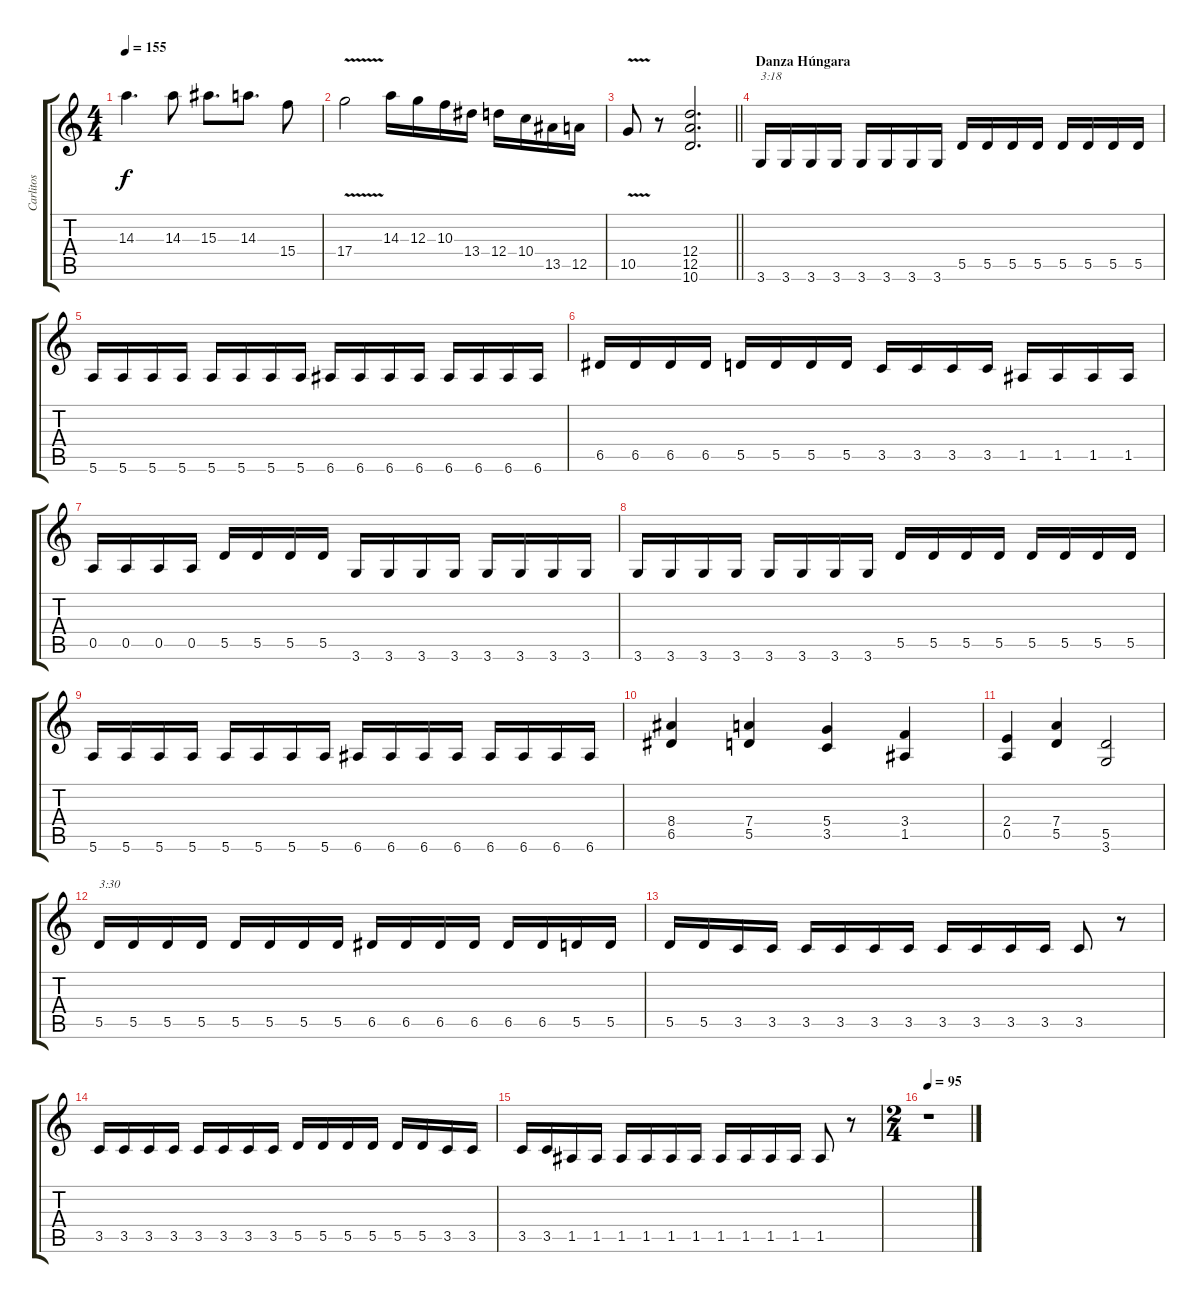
\track ("Carlitos" "Carlitos") {instrument distortionguitar}
\staff {score tabs}
\tuning (E4 B3 G3 D3 A2 E2) {hide}
\ts (4 4)
\tempo 155
\clef g2
\ks c
14.3.4{d dy f} 14.3.8 15.3.8{d} 14.3.8{d} 15.4.8 |
17.4{v}.2 14.3.16 12.3.16 10.3.16 13.4.16 12.4.16 10.4.16 13.5.16 12.5.16 |
\barLineRight lightlight
10.5{v}.8 r.8 (12.4 12.5 10.6).2{d} |
\section ("" "Danza Húngara")
3.6.16{txt "3:18" volume 0} 3.6.16 3.6.16 3.6.16 3.6.16 3.6.16 3.6.16 3.6.16 5.5.16 5.5.16 5.5.16 5.5.16 5.5.16 5.5.16 5.5.16 5.5.16 |
5.6.16 5.6.16 5.6.16 5.6.16 5.6.16 5.6.16 5.6.16 5.6.16 6.6.16 6.6.16 6.6.16 6.6.16 6.6.16 6.6.16 6.6.16 6.6.16 |
6.5.16 6.5.16 6.5.16 6.5.16 5.5.16 5.5.16 5.5.16 5.5.16 3.5.16 3.5.16 3.5.16 3.5.16 1.5.16 1.5.16 1.5.16 1.5.16 |
0.5.16 0.5.16 0.5.16 0.5.16 5.5.16 5.5.16 5.5.16 5.5.16 3.6.16 3.6.16 3.6.16 3.6.16 3.6.16 3.6.16 3.6.16 3.6.16 |
3.6.16 3.6.16 3.6.16 3.6.16 3.6.16 3.6.16 3.6.16 3.6.16 5.5.16 5.5.16 5.5.16 5.5.16 5.5.16 5.5.16 5.5.16 5.5.16 |
5.6.16 5.6.16 5.6.16 5.6.16 5.6.16 5.6.16 5.6.16 5.6.16 6.6.16 6.6.16 6.6.16 6.6.16 6.6.16 6.6.16 6.6.16 6.6.16 |
(8.4 6.5).4 (7.4 5.5).4 (5.4 3.5).4 (3.4 1.5).4 |
(2.4 0.5).4 (7.4 5.5).4 (5.5 3.6).2 |
5.5.16{txt "3:30"} 5.5.16 5.5.16 5.5.16 5.5.16 5.5.16 5.5.16 5.5.16 6.5.16 6.5.16 6.5.16 6.5.16 6.5.16 6.5.16 5.5.16 5.5.16 |
5.5.16 5.5.16 3.5.16 3.5.16 3.5.16 3.5.16 3.5.16 3.5.16 3.5.16 3.5.16 3.5.16 3.5.16 3.5.8 r.8 |
3.5.16 3.5.16 3.5.16 3.5.16 3.5.16 3.5.16 3.5.16 3.5.16 5.5.16 5.5.16 5.5.16 5.5.16 5.5.16 5.5.16 3.5.16 3.5.16 |
3.5.16 3.5.16 1.5.16 1.5.16 1.5.16 1.5.16 1.5.16 1.5.16 1.5.16 1.5.16 1.5.16 1.5.16 1.5.8 r.8 |
\ts (2 4)
\tempo 95
r.1
